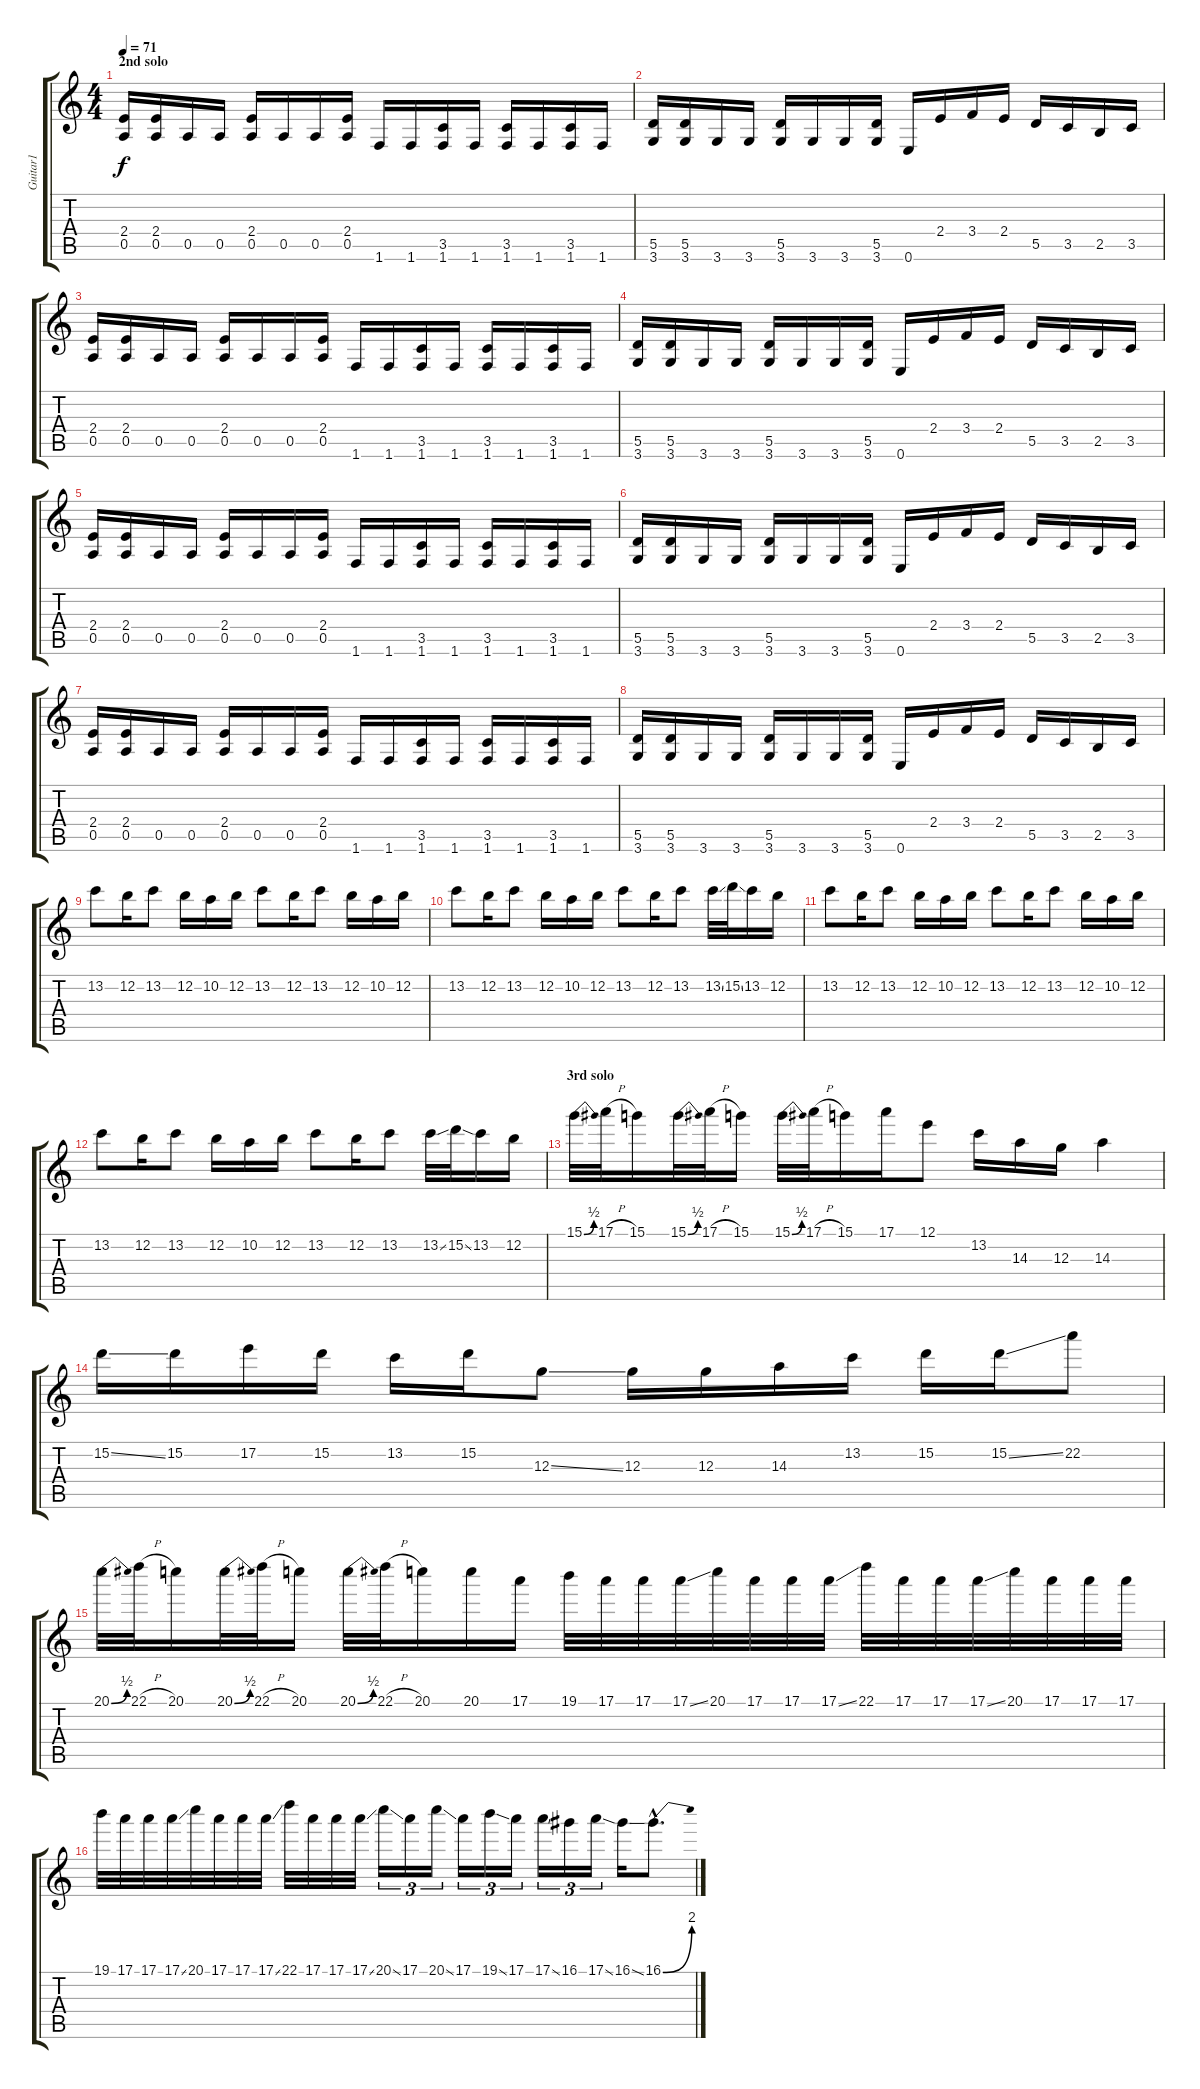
\track ("Guitar1" "Guitar1") {instrument overdrivenguitar}
\staff {score tabs}
\tuning (E4 B3 G3 D3 A2 E2) {hide}
\ts (4 4)
\section ("" "2nd solo")
\tempo 71
\clef g2
\ks c
(2.4 0.5).16{dy f} (2.4 0.5).16 0.5.16 0.5.16 (2.4 0.5).16 0.5.16 0.5.16 (2.4 0.5).16 1.6.16 1.6.16 (3.5 1.6).16 1.6.16 (3.5 1.6).16 1.6.16 (3.5 1.6).16 1.6.16 |
(5.5 3.6).16 (5.5 3.6).16 3.6.16 3.6.16 (5.5 3.6).16 3.6.16 3.6.16 (5.5 3.6).16 0.6.16 2.4.16 3.4.16 2.4.16 5.5.16 3.5.16 2.5.16 3.5.16 |
(2.4 0.5).16 (2.4 0.5).16 0.5.16 0.5.16 (2.4 0.5).16 0.5.16 0.5.16 (2.4 0.5).16 1.6.16 1.6.16 (3.5 1.6).16 1.6.16 (3.5 1.6).16 1.6.16 (3.5 1.6).16 1.6.16 |
(5.5 3.6).16 (5.5 3.6).16 3.6.16 3.6.16 (5.5 3.6).16 3.6.16 3.6.16 (5.5 3.6).16 0.6.16 2.4.16 3.4.16 2.4.16 5.5.16 3.5.16 2.5.16 3.5.16 |
(2.4 0.5).16 (2.4 0.5).16 0.5.16 0.5.16 (2.4 0.5).16 0.5.16 0.5.16 (2.4 0.5).16 1.6.16 1.6.16 (3.5 1.6).16 1.6.16 (3.5 1.6).16 1.6.16 (3.5 1.6).16 1.6.16 |
(5.5 3.6).16 (5.5 3.6).16 3.6.16 3.6.16 (5.5 3.6).16 3.6.16 3.6.16 (5.5 3.6).16 0.6.16 2.4.16 3.4.16 2.4.16 5.5.16 3.5.16 2.5.16 3.5.16 |
(2.4 0.5).16 (2.4 0.5).16 0.5.16 0.5.16 (2.4 0.5).16 0.5.16 0.5.16 (2.4 0.5).16 1.6.16 1.6.16 (3.5 1.6).16 1.6.16 (3.5 1.6).16 1.6.16 (3.5 1.6).16 1.6.16 |
(5.5 3.6).16 (5.5 3.6).16 3.6.16 3.6.16 (5.5 3.6).16 3.6.16 3.6.16 (5.5 3.6).16 0.6.16 2.4.16 3.4.16 2.4.16 5.5.16 3.5.16 2.5.16 3.5.16 |
13.2.8 12.2.16 13.2.8 12.2.16 10.2.16 12.2.16 13.2.8 12.2.16 13.2.8 12.2.16 10.2.16 12.2.16 |
13.2.8 12.2.16 13.2.8 12.2.16 10.2.16 12.2.16 13.2.8 12.2.16 13.2.8 13.2{ss}.32 15.2{ss}.32 13.2.16 12.2.16 |
13.2.8 12.2.16 13.2.8 12.2.16 10.2.16 12.2.16 13.2.8 12.2.16 13.2.8 12.2.16 10.2.16 12.2.16 |
13.2.8 12.2.16 13.2.8 12.2.16 10.2.16 12.2.16 13.2.8 12.2.16 13.2.8 13.2{ss}.32 15.2{ss}.32 13.2.16 12.2.16 |
\section ("" "3rd solo")
15.1{be (bend 0 0 60 2)}.32 17.1{h}.32 15.1.16 15.1{be (bend 0 0 60 2)}.32 17.1{h}.32 15.1.16 15.1{be (bend 0 0 60 2)}.32 17.1{h}.32 15.1.16 17.1.16 12.1.8 13.2.16 14.3.16 12.3.16 14.3.4 |
15.2{ss}.16 15.2.16 17.2.16 15.2.16 13.2.16 15.2.16 12.3{ss}.8 12.3.16 12.3.16 14.3.16 13.2.16 15.2.16 15.2{ss}.16 22.2.8 |
20.1{be (bend 0 0 60 2)}.32 22.1{h}.32 20.1.16 20.1{be (bend 0 0 60 2)}.32 22.1{h}.32 20.1.16 20.1{be (bend 0 0 60 2)}.32 22.1{h}.32 20.1.16 20.1.16 17.1.16 19.1.32 17.1.32 17.1.32 17.1{ss}.32 20.1.32 17.1.32 17.1.32 17.1{ss}.32 22.1.32 17.1.32 17.1.32 17.1{ss}.32 20.1.32 17.1.32 17.1.32 17.1.32 |
19.1.32 17.1.32 17.1.32 17.1{ss}.32 20.1.32 17.1.32 17.1.32 17.1{ss}.32 22.1.32 17.1.32 17.1.32 17.1{ss}.32 20.1{ss}.16{tu (3 2)} 17.1.16{tu (3 2)} 20.1{ss}.16{tu (3 2)} 17.1.16{tu (3 2)} 19.1{ss}.16{tu (3 2)} 17.1.16{tu (3 2)} 17.1{ss}.16{tu (3 2)} 16.1.16{tu (3 2)} 17.1{ss}.16{tu (3 2)} 16.1{ss}.16 16.1{be (bend 0 0 60 8) hac}.8{d}
